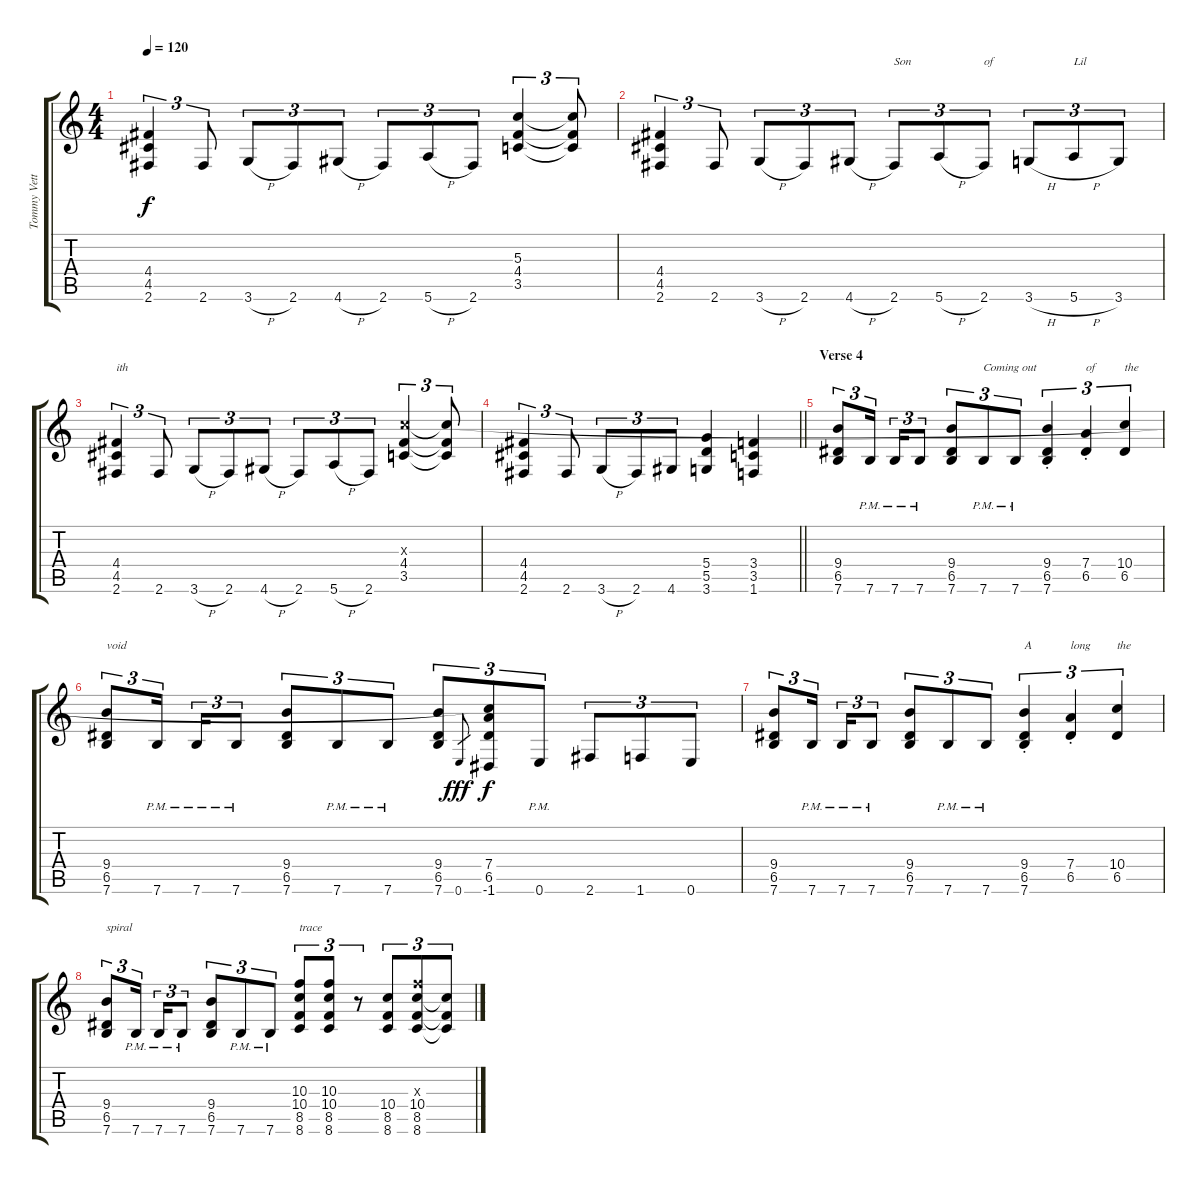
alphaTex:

\track ("Tommy Vetterli" "Tommy Vett") {instrument distortionguitar}
\staff {score tabs}
\tuning (E4 B3 G3 D3 A2 E2) {hide}
\ts (4 4)
\tempo 120
\clef g2
\ks c
(4.4 4.5 2.6).4{tu (3 2) dy f} 2.6.8{tu (3 2)} 3.6{h}.8{tu (3 2)} 2.6.8{tu (3 2)} 4.6{h}.8{tu (3 2)} 2.6.8{tu (3 2)} 5.6{h}.8{tu (3 2)} 2.6.8{tu (3 2)} (5.3 4.4 3.5).4{tu (3 2)} (5.3{t} 4.4{t} 3.5{t}).8{tu (3 2)} |
(4.4 4.5 2.6).4{tu (3 2)} 2.6.8{tu (3 2)} 3.6{h}.8{tu (3 2)} 2.6.8{tu (3 2)} 4.6{h}.8{tu (3 2)} 2.6.8{tu (3 2) txt "Son"} 5.6{h}.8{tu (3 2)} 2.6.8{tu (3 2) txt "of"} 3.6{h}.8{tu (3 2)} 5.6{h}.8{tu (3 2) txt "Lil"} 3.6.8{tu (3 2)} |
(4.4 4.5 2.6).4{tu (3 2) txt "ith"} 2.6.8{tu (3 2)} 3.6{h}.8{tu (3 2)} 2.6.8{tu (3 2)} 4.6{h}.8{tu (3 2)} 2.6.8{tu (3 2)} 5.6{h}.8{tu (3 2)} 2.6.8{tu (3 2)} (5.3{x} 4.4 3.5).4{tu (3 2)} (5.3{t} 4.4{t} 3.5{t}).8{tu (3 2)} |
\barLineRight lightlight
(4.4 4.5 2.6).4{tu (3 2)} 2.6.8{tu (3 2)} 3.6{h}.8{tu (3 2)} 2.6.8{tu (3 2)} 4.6.8{tu (3 2)} (5.4 5.5 3.6).4 (3.4 3.5 1.6).4 |
\section ("" "Verse 4")
(9.4 6.5 7.6).8{tu (3 2)} 7.6{pm}.16{tu (3 2) beam splitsecondary} 7.6{pm}.16{tu (3 2)} 7.6{pm}.8{tu (3 2)} (9.4 6.5 7.6).8{tu (3 2)} 7.6{pm}.8{tu (3 2) txt "Coming out"} 7.6{pm}.8{tu (3 2)} (9.4{st} 6.5{st} 7.6{st}).4{tu (3 2)} (7.4{st} 6.5{st}).4{tu (3 2) txt "of"} (10.4 6.5).4{tu (3 2) txt "the"} |
(9.4 6.5 7.6).8{tu (3 2) txt "void"} 7.6{pm}.16{tu (3 2) beam splitsecondary} 7.6{pm}.16{tu (3 2)} 7.6{pm}.8{tu (3 2)} (9.4 6.5 7.6).8{tu (3 2)} 7.6{pm}.8{tu (3 2)} 7.6{pm}.8{tu (3 2)} (9.4 6.5 7.6).8{tu (3 2)} 0.6.8{gr dy fff} (5.3{t} 7.4 6.5 -1.6).8{tu (3 2) dy f} 0.6{pm}.8{tu (3 2)} 2.6.8{tu (3 2)} 1.6.8{tu (3 2)} 0.6.8{tu (3 2)} |
(9.4 6.5 7.6).8{tu (3 2)} 7.6{pm}.16{tu (3 2) beam splitsecondary} 7.6{pm}.16{tu (3 2)} 7.6{pm}.8{tu (3 2)} (9.4 6.5 7.6).8{tu (3 2)} 7.6{pm}.8{tu (3 2)} 7.6{pm}.8{tu (3 2)} (9.4{st} 6.5{st} 7.6{st}).4{tu (3 2) txt "A"} (7.4{st} 6.5{st}).4{tu (3 2) txt "long"} (10.4 6.5).4{tu (3 2) txt "the"} |
(9.4 6.5 7.6).8{tu (3 2) txt "spiral"} 7.6{pm}.16{tu (3 2) beam splitsecondary} 7.6{pm}.16{tu (3 2)} 7.6{pm}.8{tu (3 2)} (9.4 6.5 7.6).8{tu (3 2)} 7.6{pm}.8{tu (3 2)} 7.6{pm}.8{tu (3 2)} (10.3 10.4 8.5 8.6).8{tu (3 2) txt "trace"} (10.3 10.4 8.5 8.6).8{tu (3 2)} r.8{tu (3 2)} (10.4 8.5 8.6).8{tu (3 2)} (10.3{x} 10.4 8.5 8.6).8{tu (3 2)} (10.4{t} 8.5{t} 8.6{t}).8{tu (3 2)}
